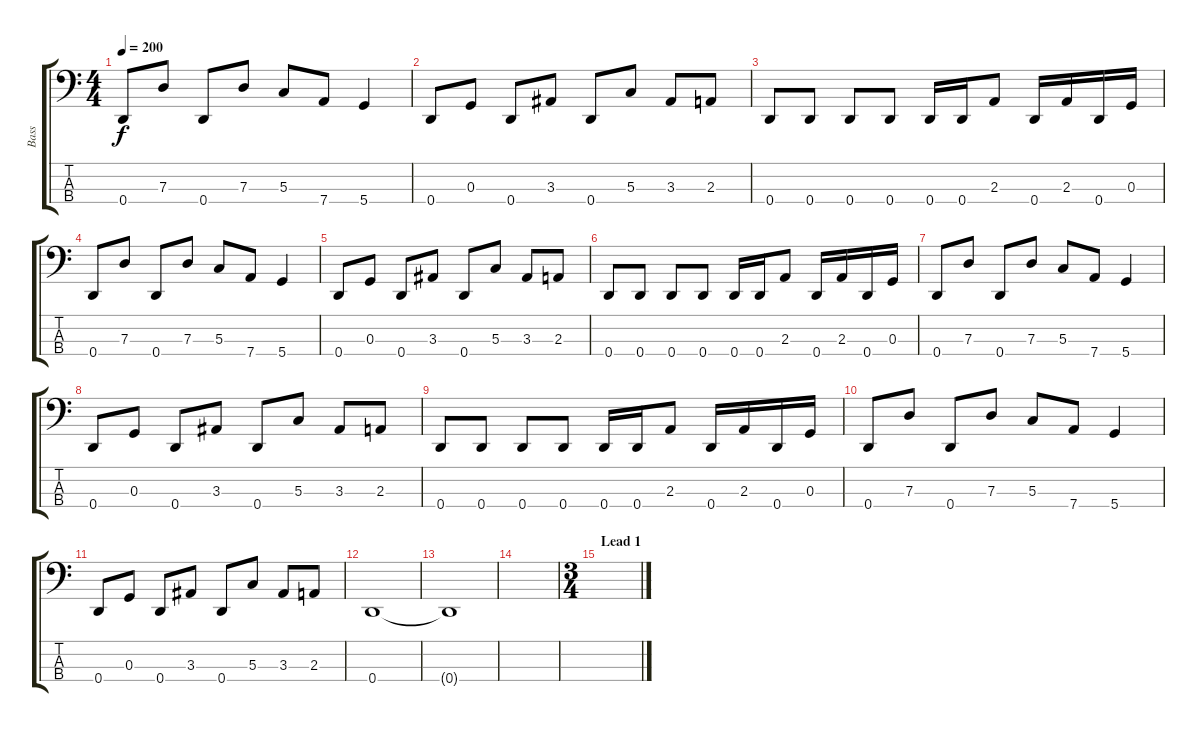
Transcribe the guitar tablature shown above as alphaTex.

\track ("Bass" "Bass") {instrument electricbasspick}
\staff {score tabs}
\tuning (F2 C2 G1 D1) {hide}
\ts (4 4)
\tempo 200
\clef f4
\ks c
0.4.8{dy f} 7.3.8 0.4.8 7.3.8 5.3.8 7.4.8 5.4.4 |
0.4.8 0.3.8 0.4.8 3.3.8 0.4.8 5.3.8 3.3.8 2.3.8 |
0.4.8 0.4.8 0.4.8 0.4.8 0.4.16 0.4.16 2.3.8 0.4.16 2.3.16 0.4.16 0.3.16 |
0.4.8 7.3.8 0.4.8 7.3.8 5.3.8 7.4.8 5.4.4 |
0.4.8 0.3.8 0.4.8 3.3.8 0.4.8 5.3.8 3.3.8 2.3.8 |
0.4.8 0.4.8 0.4.8 0.4.8 0.4.16 0.4.16 2.3.8 0.4.16 2.3.16 0.4.16 0.3.16 |
0.4.8 7.3.8 0.4.8 7.3.8 5.3.8 7.4.8 5.4.4 |
0.4.8 0.3.8 0.4.8 3.3.8 0.4.8 5.3.8 3.3.8 2.3.8 |
0.4.8 0.4.8 0.4.8 0.4.8 0.4.16 0.4.16 2.3.8 0.4.16 2.3.16 0.4.16 0.3.16 |
0.4.8 7.3.8 0.4.8 7.3.8 5.3.8 7.4.8 5.4.4 |
0.4.8 0.3.8 0.4.8 3.3.8 0.4.8 5.3.8 3.3.8 2.3.8 |
0.4.1 |
0.4{t}.1 |
|
\ts (3 4)
\section ("" "Lead 1")
